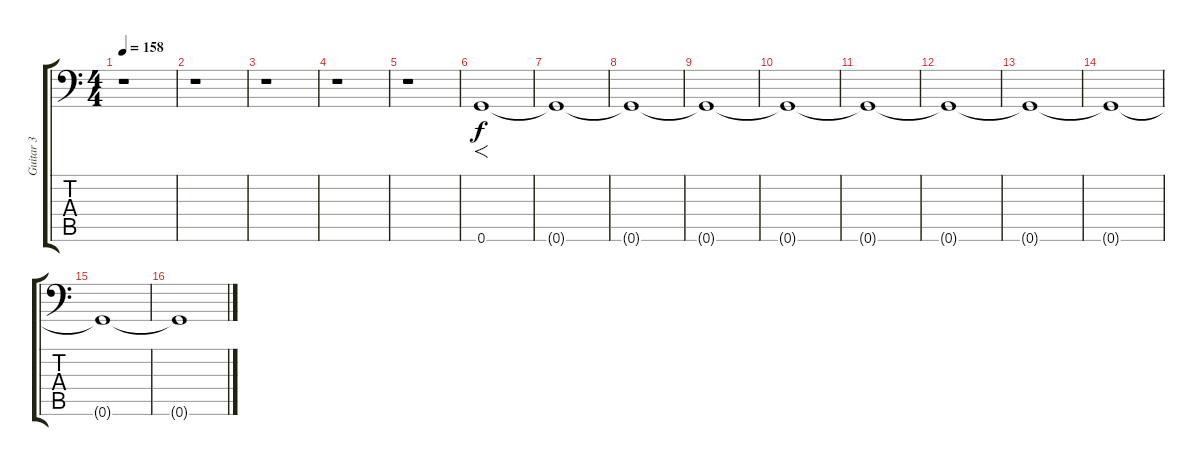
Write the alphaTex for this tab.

\track ("Guitar 3" "Guitar 3") {instrument distortionguitar}
\staff {score tabs}
\tuning (D4 A3 F3 C3 G2 G1) {hide}
\ts (4 4)
\tempo 158
\clef f4
\ks c
r.1{dy f instrument distortionguitar} |
r.1 |
r.1 |
r.1 |
r.1 |
0.6.1{f} |
0.6{t}.1 |
0.6{t}.1 |
0.6{t}.1 |
0.6{t}.1 |
0.6{t}.1 |
0.6{t}.1 |
0.6{t}.1{volume 10} |
0.6{t}.1 |
0.6{t}.1{volume 0} |
0.6{t}.1
